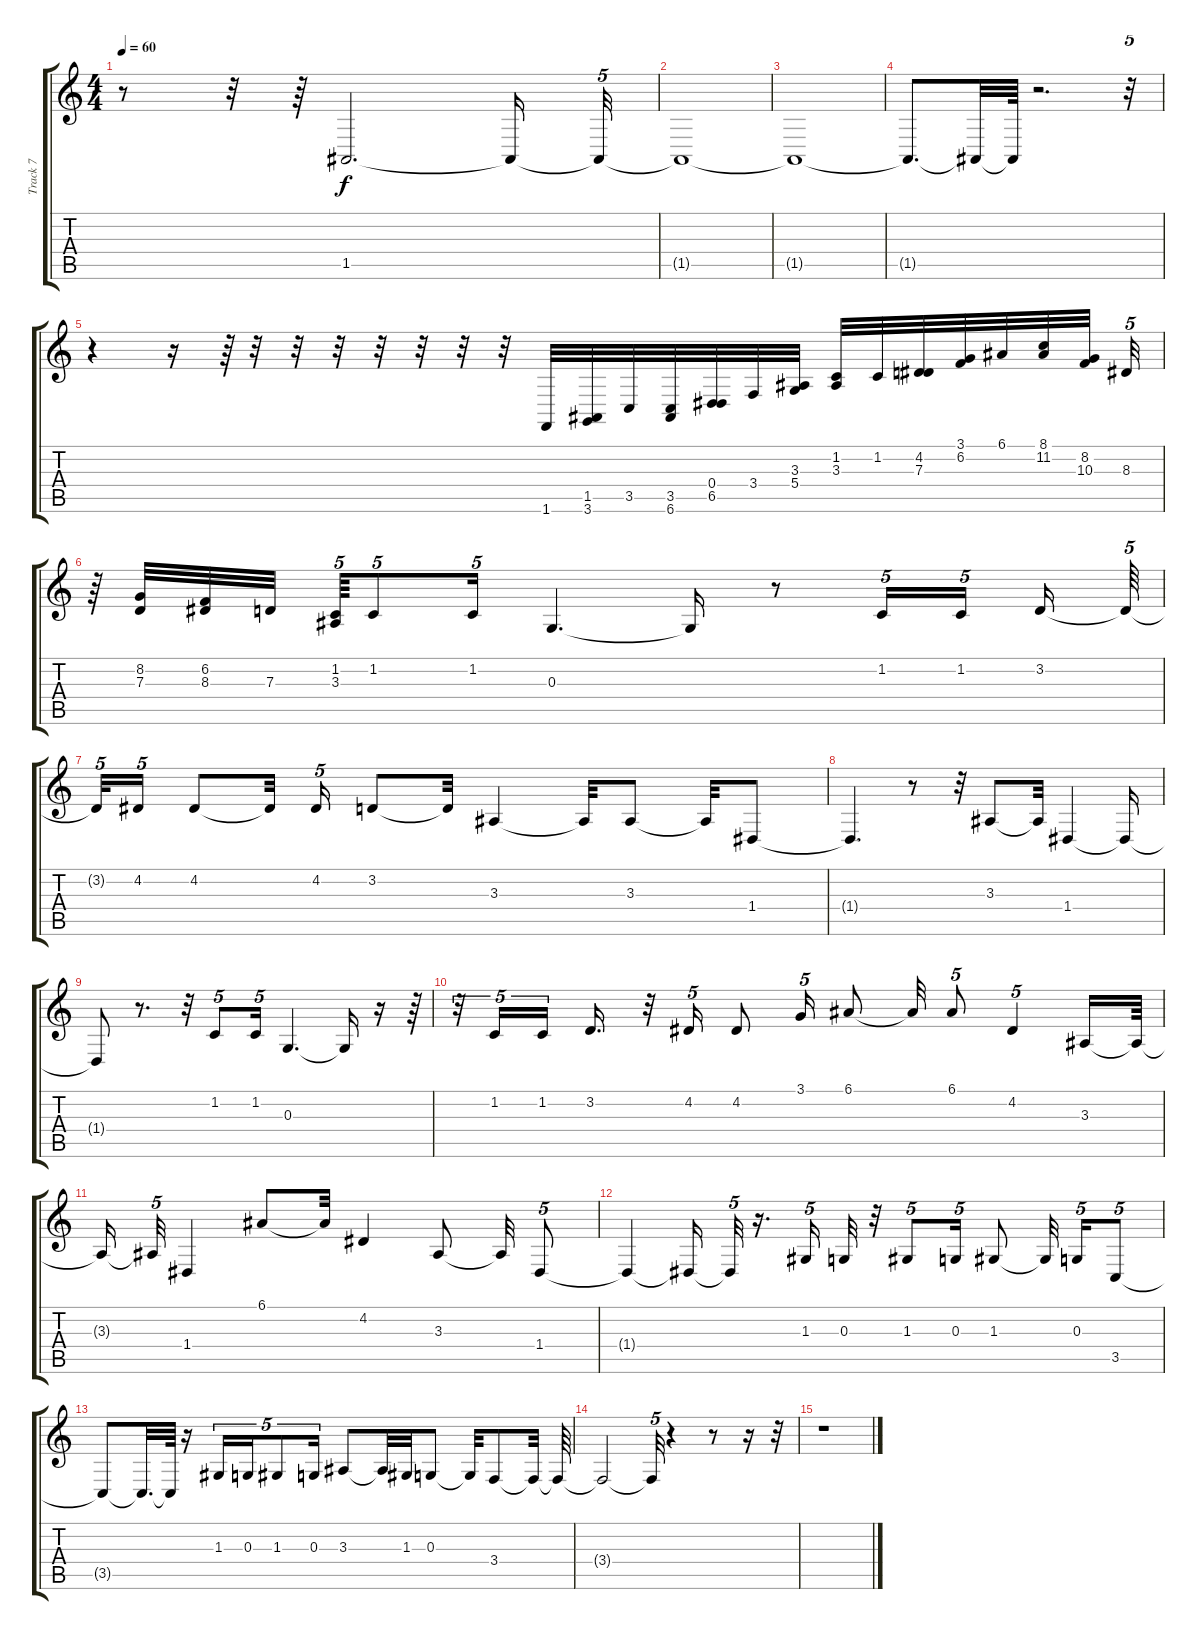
\track ("Track 7" "Track 7") {instrument lead6voice}
\staff {score tabs}
\tuning (E4 B3 G3 D3 A2 E2) {hide}
\ts (4 4)
\tempo 60
\clef g2
\ks c
r.8{dy f} r.32 r.64 1.5.2{d} 1.5{t}.16 1.5{t}.32{tu (5 4)} |
1.5{t}.1 |
1.5{t}.1 |
1.5{t}.8{d} 1.5{t}.32 1.5{t}.64 r.2{d} r.32{tu (5 4)} |
r.4 r.16 r.64 r.32{volume 7 balance 11} r.32 r.32 r.32 r.32 r.32 r.32 1.6.32 (1.5 3.6).32 3.5.32 (3.5 6.6).32 (0.4 6.5).32 3.4.32 (3.3 5.4).32 (1.2 3.3).32 1.2.32 (4.2 7.3).32 (3.1 6.2).32 6.1.32 (8.1 11.2).32 (8.2 10.3).32{beam splitsecondary} 8.3.32{tu (5 4)} |
r.64 (8.2 7.3).32 (6.2 8.3).32 7.3.32{beam splitsecondary} (1.2 3.3).64{tu (5 4)} 1.2.8{tu (5 4) volume 4 balance 16} 1.2.16{tu (5 4)} 0.3.4{d} 0.3{t}.16 r.8 1.2.16{tu (5 4)} 1.2.16{tu (5 4) beam splitsecondary} 3.2.16 3.2{t}.64{tu (5 4)} |
3.2{t}.32{tu (5 4)} 4.2.16{tu (5 4)} 4.2.8 4.2{t}.32{beam splitsecondary} 4.2.16{tu (5 4)} 3.2.8 3.2{t}.32 3.3.4 3.3{t}.32 3.3.8 3.3{t}.32 1.4.8 |
1.4{t}.4{d} r.8 r.32 3.3.8 3.3{t}.32 1.4.4 1.4{t}.16 |
1.4{t}.8 r.8{d} r.32 1.2.8{tu (5 4)} 1.2.16{tu (5 4)} 0.3.4{d} 0.3{t}.16 r.16 r.64 |
r.32{tu (5 4)} 1.2.16{tu (5 4)} 1.2.16{tu (5 4) beam splitsecondary} 3.2.16{d} r.32 4.2.16{tu (5 4)} 4.2.8 3.1.16{tu (5 4)} 6.1.8 6.1{t}.32 6.1.8{tu (5 4)} 4.2.4{tu (5 4)} 3.3.16 3.3{t}.64 |
3.3{t}.16 3.3{t}.32{tu (5 4)} 1.4.4 6.1.8 6.1{t}.32 4.2.4 3.3.8 3.3{t}.32 1.4.8{tu (5 4)} |
1.4{t}.4 1.4{t}.16 1.4{t}.32{tu (5 4)} r.16{d} 1.3.16{tu (5 4) volume 7 balance 6} 0.3.32 r.32 1.3.8{tu (5 4)} 0.3.16{tu (5 4)} 1.3.8 1.3{t}.32{beam splitsecondary} 0.3.16{tu (5 4)} 3.5.8{tu (5 4)} |
3.5{t}.8 3.5{t}.32{d} 3.5{t}.64 r.16 1.3.16{tu (5 4)} 0.3.16{tu (5 4)} 1.3.8{tu (5 4)} 0.3.16{tu (5 4)} 3.3.8 3.3{t}.32 1.3.32 0.3.8 0.3{t}.32 3.4.8 3.4{t}.32 3.4{t}.64 |
3.4{t}.2 3.4{t}.32{tu (5 4)} r.4 r.8 r.16 r.32 |
r.1
